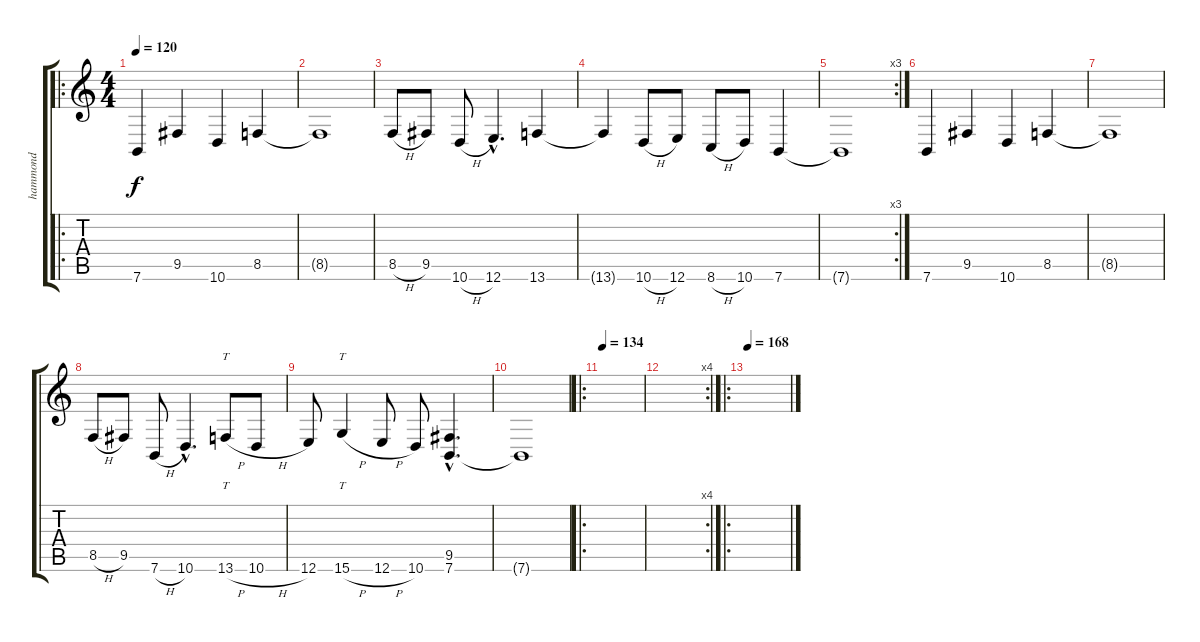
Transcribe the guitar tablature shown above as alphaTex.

\track ("hammond" "hammond") {instrument percussiveorgan}
\staff {score tabs}
\tuning (E4 B3 G3 D3 A2 E2) {hide}
\ro
\ts (4 4)
\tempo 120
\tempo 100
\tempo 120
\clef g2
\ks c
7.6.4{dy f instrument percussiveorgan} 9.5.4 10.6.4 8.5.4 |
8.5{t}.1 |
8.5{h}.8 9.5.8 10.6{h}.8 12.6{hac}.4{d} 13.6.4 |
13.6{t}.4 10.6{h}.8 12.6.8 8.6{h}.8 10.6.8 7.6.4 |
\rc 3
7.6{t}.1 |
7.6.4 9.5.4 10.6.4 8.5.4 |
8.5{t}.1 |
8.5{h}.8 9.5.8 7.6{h}.8 10.6{hac}.4{d} 13.6{h}.8{tt} 10.6{h}.8 |
12.6.8 15.6{h}.4{tt} 12.6{h}.8 10.6.8 (9.5{hac} 7.6{hac}).4{d} |
7.6{t}.1 |
\ro
\tempo 134
|
\rc 4
|
\ro
\tempo 168
